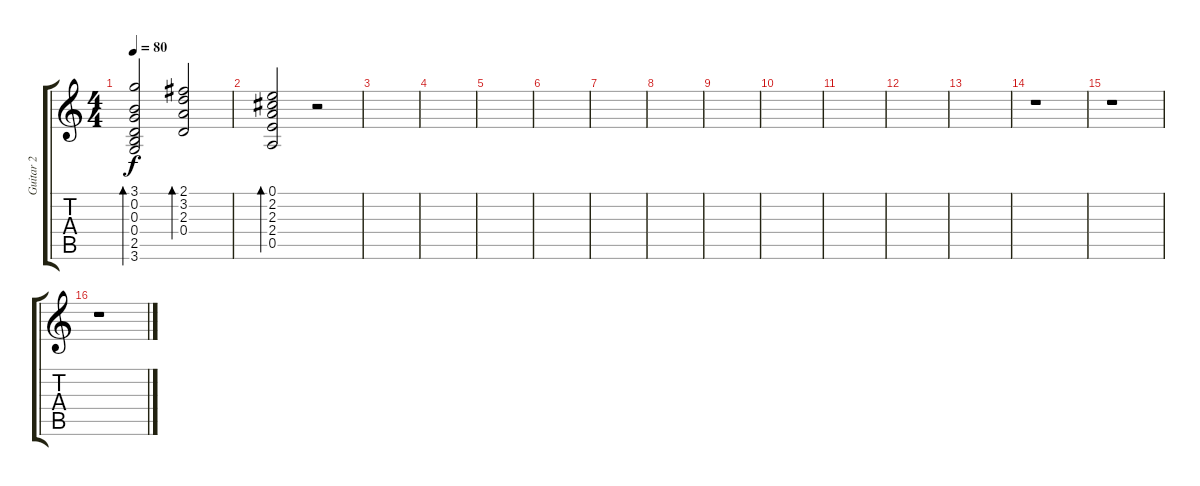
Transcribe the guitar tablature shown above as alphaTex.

\track ("Guitar 2" "Guitar 2") {instrument acousticguitarsteel}
\staff {score tabs}
\tuning (E4 B3 G3 D3 A2 E2) {hide}
\ts (4 4)
\tempo 80
\clef g2
\ks c
(3.1 0.2 0.3 0.4 2.5 3.6).2{bd 60 dy f} (2.1 3.2 2.3 0.4).2{bd 60} |
(0.1 2.2 2.3 2.4 0.5).2{bd 60} r.2 |
|
|
|
|
|
|
|
|
|
|
|
r.1 |
r.1 |
r.1
